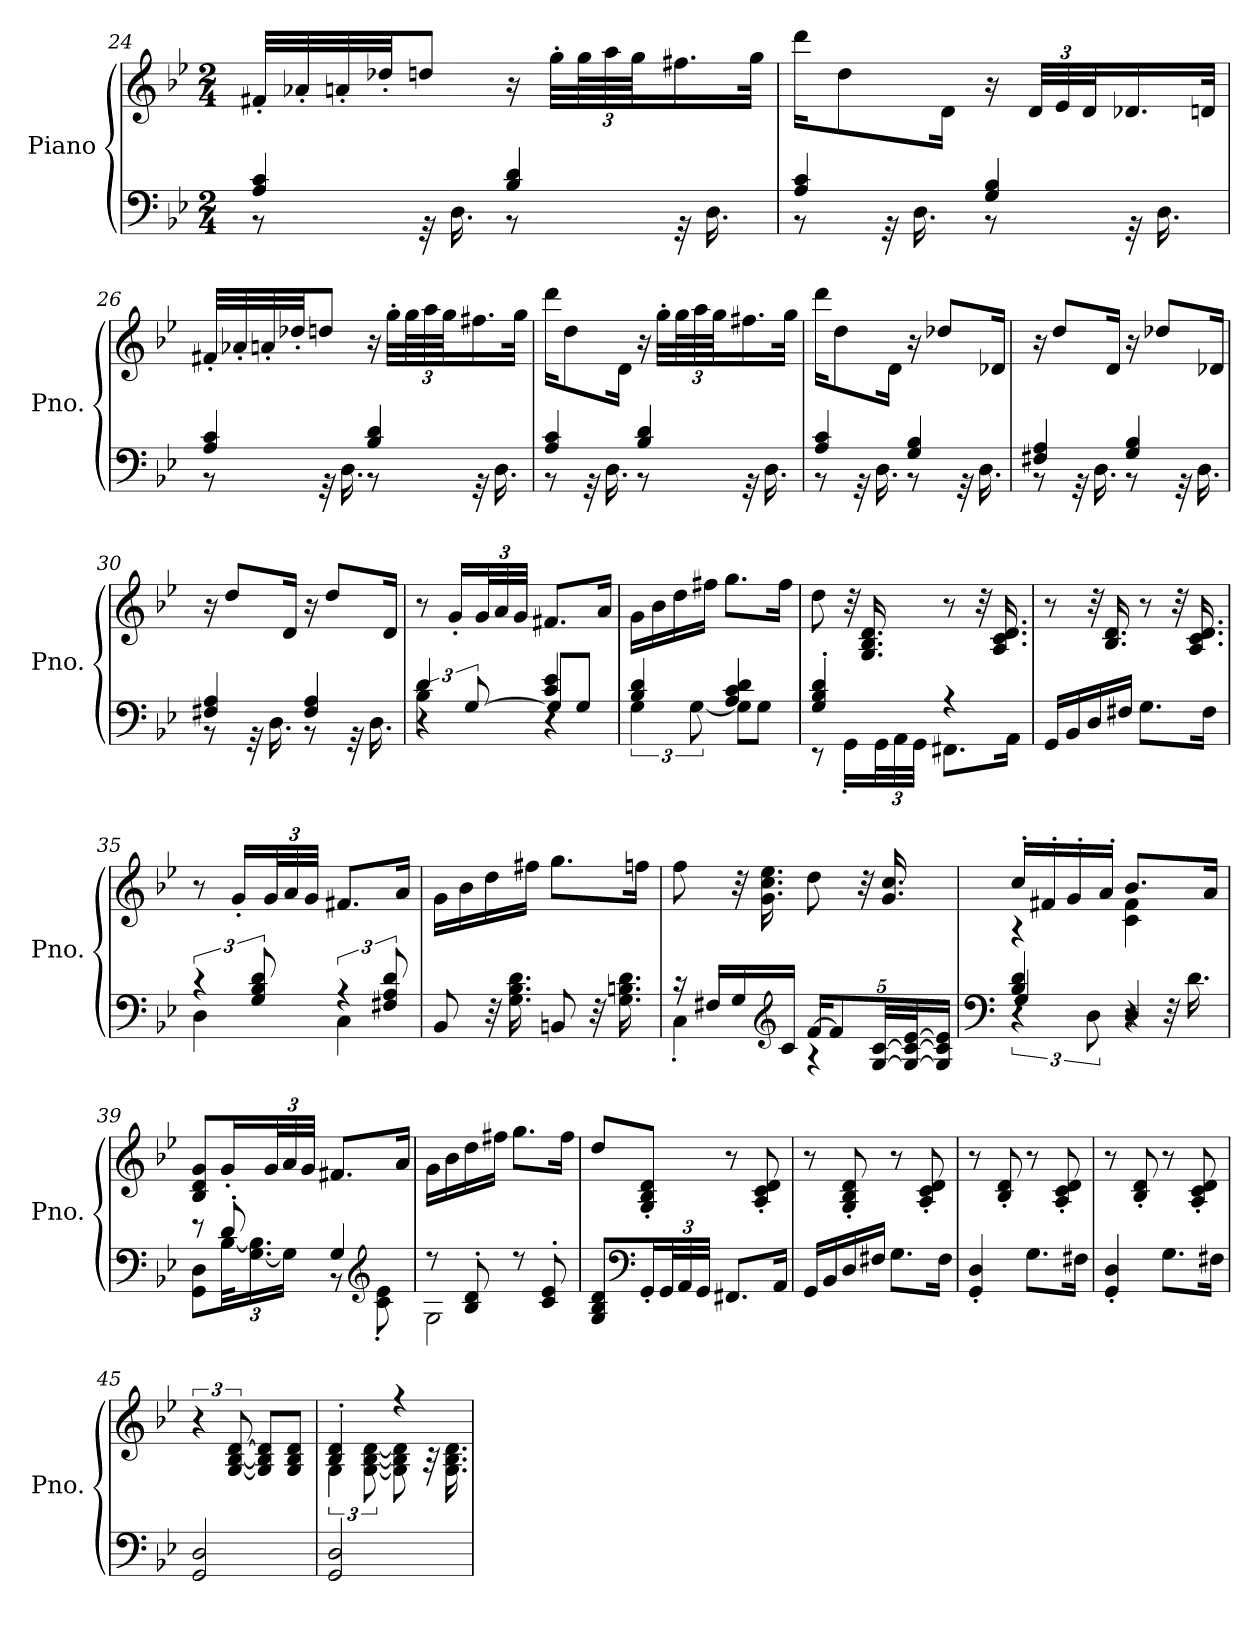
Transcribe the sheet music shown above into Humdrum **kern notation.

**kern	**kern
*part1	*part1
*staff2	*staff1
*I"Piano	*
*I'Pno.	*
!!LO:PB:g=z
*clefF4	*clefG2
*k[b-e-]	*k[b-e-]
*M2/4	*M2/4
=24	=24
*^	*
4A/ 4c/	8r	32f#X'/LLL
.	.	32a-X'/
.	.	32an'/
.	.	32dd-X'/JJ
.	32r	8ddn/J
.	16.D\	.
4B-/ 4d/	8r	16r
.	.	32gg'\LLL
*	*	*Xbrackettup
.	.	96gg\L
.	.	96aa\
.	.	96gg\JJ
.	32r	16.ff#X\
.	16.D\	.
.	.	32gg\JJk
=25	=25	=25
4A/ 4c/	8r	16ddd\KL
.	.	8dd\
.	32r	.
.	16.D\	.
.	.	16d\Jk
4G/ 4B-/	8r	16r
.	.	48d/LLL
.	.	48e-/
.	.	48d/J
.	32r	16.d-X/
.	16.D\	.
.	.	32dn/JJk
!!LO:LB:g=z
=26	=26	=26
4A/ 4c/	8r	32f#X'/LLL
.	.	32a-X'/
.	.	32an'/
.	.	32dd-X'/JJ
.	32r	8ddn/J
.	16.D\	.
4B-/ 4d/	8r	16r
.	.	32gg'\LLL
.	.	96gg\L
.	.	96aa\
.	.	96gg\JJ
.	32r	16.ff#X\
.	16.D\	.
.	.	32gg\JJk
=27	=27	=27
4A/ 4c/	8r	16ddd\KL
.	.	8dd\
.	32r	.
.	16.D\	.
.	.	16d\Jk
4B-/ 4d/	8r	16r
.	.	32gg'\LLL
.	.	96gg\L
.	.	96aa\
.	.	96gg\JJ
.	32r	16.ff#X\
.	16.D\	.
.	.	32gg\JJk
=28	=28	=28
4A/ 4c/	8r	16ddd\KL
.	.	8dd\
.	32r	.
.	16.D\	.
.	.	16d\Jk
4G/ 4B-/	8r	16r
.	.	8dd-X/L
.	32r	.
.	16.D\	.
.	.	16d-X/Jk
!!LO:LB:g=z
=29	=29	=29
4F#X/ 4A/	8r	16r
.	.	8dd/L
.	32r	.
.	16.D\	.
.	.	16d/Jk
4G/ 4B-/	8r	16r
.	.	8dd-X/L
.	32r	.
.	16.D\	.
.	.	16d-X/Jk
=30	=30	=30
4F#X/ 4A/	8r	16r
.	.	8dd/L
.	32r	.
.	16.D\	.
.	.	16d/Jk
4F#/ 4A/	8r	16r
.	.	8dd/L
.	32r	.
.	16.D\	.
.	.	16d/Jk
=31	=31	=31
*	*^	*
4d/	4B-\	6r	8r
.	.	.	16g'/LL
.	.	[12G/	.
.	.	.	48g/L
.	.	.	48a/
.	.	.	48g/JJJ
4c/ 4e-/	4r	8G/L]	8.f#X/L
.	.	8G/J	.
.	.	.	16a/Jk
*	*v	*v	*
=32	=32	=32
4B-/ 4d/	6G\	16g\LL
.	.	16b-\
.	.	16dd\
.	[12G\	.
.	.	16ff#X\JJ
4A/ 4c/ 4d/	8G\L]	8.gg\L
.	8G\J	.
.	.	16ff#\Jk
!!LO:LB:g=z
=33	=33	=33
4G/' 4B-/' 4d/'	8r	8dd\
.	16GG'\LL	32r
.	.	16.G/ 16.B-/ 16.d/
*	*Xbrackettup	*
.	48GG\L	.
.	48AA\	.
.	48GG\JJJ	.
4r	8.FF#X\L	8r
.	.	32r
.	.	16.A/ 16.c/ 16.d/
.	16AA\Jk	.
*v	*v	*
=34	=34
16GG/LL	8r
16BB-/	.
16D/	32r
.	16.B-/ 16.d/
16F#X/JJ	.
8.G\L	8r
.	32r
.	16.A/ 16.c/ 16.d/
16F#\Jk	.
=35	=35
*brackettup	*
*^	*
6r	4D\	8r
.	.	16g'/LL
12G/ 12B-/ 12d/	.	.
.	.	48g/L
.	.	48a/
.	.	48g/JJJ
6r	4C\	8.f#X/L
12F#X/ 12A/ 12d/	.	.
.	.	16a/Jk
*v	*v	*
=36	=36
8BB-/	16g\LL
.	16b-\
32r	16dd\
16.G\ 16.B-\ 16.d\	.
.	16ff#X\JJ
8BBn/	8.gg\L
32r	.
16.G\ 16.Bn\ 16.d\	.
.	16ffn\Jk
!!LO:LB:g=z
=37	=37
*^	*
16r	4C'\	8ff\
16F#X/LL	.	.
16G/	.	32r
.	.	16.g\ 16.cc\ 16.ee-\
*clefG2	*	*
16c/JJ	.	.
*Xbrackettup	*	*
[20f/KL	4r	8dd\
10f/]	.	.
.	.	32r
[40G/ [40c/LL	.	.
.	.	16.g/ 16.cc/
40G/_ 40c/_ [40e-/J	.	.
20G/] 20c/] 20e-/]JJ	.	.
*v	*v	*
=38	=38
*clefF4	*
*^	*
*	*brackettup	*
*	*^	*^
4B-/ 4d/	6r	4G/	16cc'/LL	4r
.	.	.	16f#X'/	.
.	.	.	16g'/	.
.	12D\	.	.	.
.	.	.	16a'/JJ	.
4r	8r	4D/	8.b-/L	4c\ 4f#\
.	32r	.	.	.
.	16.d\	.	.	.
.	.	.	16a/Jk	.
*	*v	*v	*	*
*	*	*v	*v
=39	=39	=39
8r	8GG\ 8D\L	8B-/ 8d/ 8g/L
*	*Xbrackettup	*
8d'/	[48B-\KL	16g'/L
.	[24.G\ 24.B-\]	.
.	.	48g/L
.	24G\JJ]	48a/
.	.	48g/JJJ
4G/	8r	8.f#X/L
*clefG2	*	*
.	8c\' 8e-\'	.
.	.	16a/Jk
=40	=40	=40
8r	2G\	16g\LL
.	.	16b-\
8B-/' 8d/'	.	16dd\
.	.	16ff#X\JJ
8r	.	8.gg\L
8c/' 8e-/'	.	.
.	.	16ff#\Jk
*v	*v	*
!!LO:LB:g=z
=41	=41
8G/ 8B-/ 8d/L	8dd/L
*clefF4	*
16GG'/L	8G/' 8B-/' 8d/'J
48GG/L	.
48AA/	.
48GG/JJJ	.
8.FF#X/L	8r
.	8A/' 8c/' 8d/'
16AA/Jk	.
=42	=42
16GG/LL	8r
16BB-/	.
16D/	8G/' 8B-/' 8d/'
16F#X/JJ	.
8.G\L	8r
.	8A/' 8c/' 8d/'
16F#\Jk	.
=43	=43
4GG/' 4D/'	8r
.	8B-/' 8d/'
8.G\L	8r
.	8A/' 8c/' 8d/'
16F#X\Jk	.
=44	=44
4GG/' 4D/'	8r
.	8B-/' 8d/'
8.G\L	8r
.	8A/' 8c/' 8d/'
16F#X\Jk	.
=45	=45
*	*brackettup
2GG/ 2D/	6r
.	[12G/ [12B-/ [12d/
.	8G/] 8B-/] 8d/]L
.	8G/ 8B-/ 8d/J
!!LO:PB:g=z
=46	=46
*	*^
2GG/ 2D/	4B-/' 4d/'	6G\
.	.	[12G\ [12B-\ [12d\
.	4r	8G\] 8B-\] 8d\]
.	.	32r
.	.	16.G\ 16.B-\ 16.d\
*	*v	*v
=	=
*-	*-
